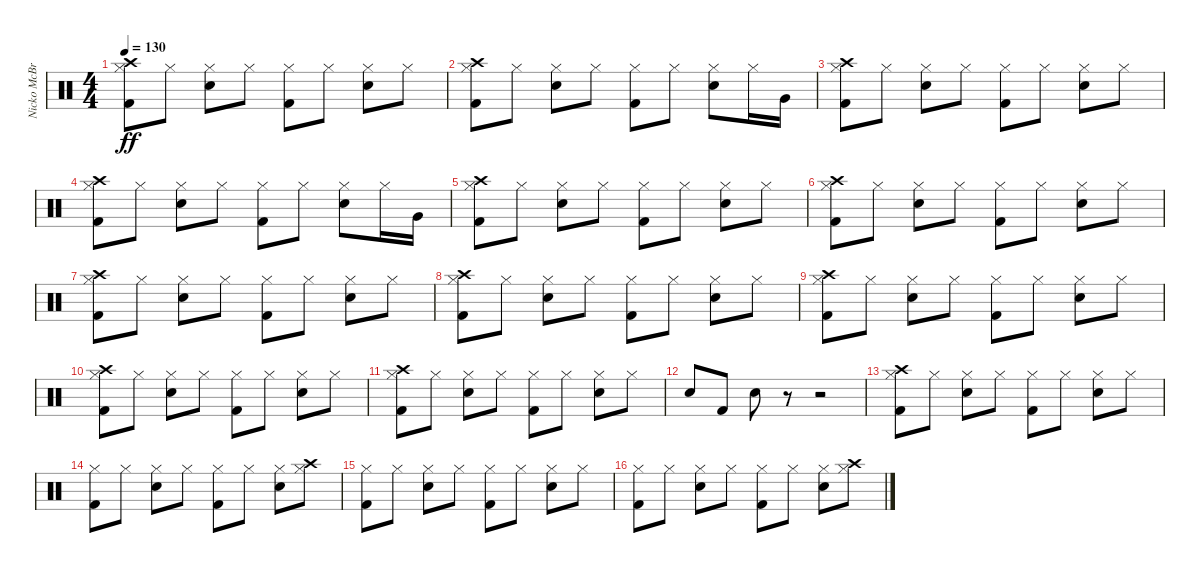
\track ("Nicko McBrain" "Nicko McBr") {instrument percussion}
\staff {score}
\articulation defaults
\ts (4 4)
\tempo 130
\clef neutral
\ks c
("Kick (hit) 2" "Hi-Hat (closed)" "Crash high (hit)").8{dy ff} "Hi-Hat (closed)".8 ("Snare (hit) 2" "Hi-Hat (closed)").8 "Hi-Hat (closed)".8 ("Kick (hit) 2" "Hi-Hat (closed)").8 "Hi-Hat (closed)".8 ("Snare (hit) 2" "Hi-Hat (closed)").8 "Hi-Hat (closed)".8 |
("Kick (hit) 2" "Hi-Hat (closed)" "Crash high (hit)").8 "Hi-Hat (closed)".8 ("Snare (hit) 2" "Hi-Hat (closed)").8 "Hi-Hat (closed)".8 ("Kick (hit) 2" "Hi-Hat (closed)").8 "Hi-Hat (closed)".8 ("Snare (hit) 2" "Hi-Hat (closed)").8 "Hi-Hat (closed)".16 "Very Low Tom (hit)".16 |
("Kick (hit) 2" "Hi-Hat (closed)" "Crash high (hit)").8 "Hi-Hat (closed)".8 ("Snare (hit) 2" "Hi-Hat (closed)").8 "Hi-Hat (closed)".8 ("Kick (hit) 2" "Hi-Hat (closed)").8 "Hi-Hat (closed)".8 ("Snare (hit) 2" "Hi-Hat (closed)").8 "Hi-Hat (closed)".8 |
("Kick (hit) 2" "Hi-Hat (closed)" "Crash high (hit)").8 "Hi-Hat (closed)".8 ("Snare (hit) 2" "Hi-Hat (closed)").8 "Hi-Hat (closed)".8 ("Kick (hit) 2" "Hi-Hat (closed)").8 "Hi-Hat (closed)".8 ("Snare (hit) 2" "Hi-Hat (closed)").8 "Hi-Hat (closed)".16 "Very Low Tom (hit)".16 |
("Kick (hit) 2" "Hi-Hat (closed)" "Crash high (hit)").8 "Hi-Hat (closed)".8 ("Snare (hit) 2" "Hi-Hat (closed)").8 "Hi-Hat (closed)".8 ("Kick (hit) 2" "Hi-Hat (closed)").8 "Hi-Hat (closed)".8 ("Snare (hit) 2" "Hi-Hat (closed)").8 "Hi-Hat (closed)".8 |
("Kick (hit) 2" "Hi-Hat (closed)" "Crash high (hit)").8 "Hi-Hat (closed)".8 ("Snare (hit) 2" "Hi-Hat (closed)").8 "Hi-Hat (closed)".8 ("Kick (hit) 2" "Hi-Hat (closed)").8 "Hi-Hat (closed)".8 ("Snare (hit) 2" "Hi-Hat (closed)").8 "Hi-Hat (closed)".8 |
("Kick (hit) 2" "Hi-Hat (closed)" "Crash high (hit)").8 "Hi-Hat (closed)".8 ("Snare (hit) 2" "Hi-Hat (closed)").8 "Hi-Hat (closed)".8 ("Kick (hit) 2" "Hi-Hat (closed)").8 "Hi-Hat (closed)".8 ("Snare (hit) 2" "Hi-Hat (closed)").8 "Hi-Hat (closed)".8 |
("Kick (hit) 2" "Hi-Hat (closed)" "Crash high (hit)").8 "Hi-Hat (closed)".8 ("Snare (hit) 2" "Hi-Hat (closed)").8 "Hi-Hat (closed)".8 ("Kick (hit) 2" "Hi-Hat (closed)").8 "Hi-Hat (closed)".8 ("Snare (hit) 2" "Hi-Hat (closed)").8 "Hi-Hat (closed)".8 |
("Kick (hit) 2" "Hi-Hat (closed)" "Crash high (hit)").8 "Hi-Hat (closed)".8 ("Snare (hit) 2" "Hi-Hat (closed)").8 "Hi-Hat (closed)".8 ("Kick (hit) 2" "Hi-Hat (closed)").8 "Hi-Hat (closed)".8 ("Snare (hit) 2" "Hi-Hat (closed)").8 "Hi-Hat (closed)".8 |
("Kick (hit) 2" "Hi-Hat (closed)" "Crash high (hit)").8 "Hi-Hat (closed)".8 ("Snare (hit) 2" "Hi-Hat (closed)").8 "Hi-Hat (closed)".8 ("Kick (hit) 2" "Hi-Hat (closed)").8 "Hi-Hat (closed)".8 ("Snare (hit) 2" "Hi-Hat (closed)").8 "Hi-Hat (closed)".8 |
("Kick (hit) 2" "Hi-Hat (closed)" "Crash high (hit)").8 "Hi-Hat (closed)".8 ("Snare (hit) 2" "Hi-Hat (closed)").8 "Hi-Hat (closed)".8 ("Kick (hit) 2" "Hi-Hat (closed)").8 "Hi-Hat (closed)".8 ("Snare (hit) 2" "Hi-Hat (closed)").8 "Hi-Hat (closed)".8 |
"Snare (hit) 2".8 "Kick (hit) 2".8 "Snare (hit) 2".8 r.8 r.2 |
("Kick (hit) 2" "Hi-Hat (closed)" "Crash high (hit)").8 "Hi-Hat (closed)".8 ("Snare (hit) 2" "Hi-Hat (closed)").8 "Hi-Hat (closed)".8 ("Kick (hit) 2" "Hi-Hat (closed)").8 "Hi-Hat (closed)".8 ("Snare (hit) 2" "Hi-Hat (closed)").8 "Hi-Hat (closed)".8 |
("Kick (hit) 2" "Hi-Hat (closed)").8 "Hi-Hat (closed)".8 ("Snare (hit) 2" "Hi-Hat (closed)").8 "Hi-Hat (closed)".8 ("Kick (hit) 2" "Hi-Hat (closed)").8 "Hi-Hat (closed)".8 ("Snare (hit) 2" "Hi-Hat (closed)").8 ("Hi-Hat (closed)" "Crash high (hit)").8 |
("Kick (hit) 2" "Hi-Hat (closed)").8 "Hi-Hat (closed)".8 ("Snare (hit) 2" "Hi-Hat (closed)").8 "Hi-Hat (closed)".8 ("Kick (hit) 2" "Hi-Hat (closed)").8 "Hi-Hat (closed)".8 ("Snare (hit) 2" "Hi-Hat (closed)").8 "Hi-Hat (closed)".8 |
("Kick (hit) 2" "Hi-Hat (closed)").8 "Hi-Hat (closed)".8 ("Snare (hit) 2" "Hi-Hat (closed)").8 "Hi-Hat (closed)".8 ("Kick (hit) 2" "Hi-Hat (closed)").8 "Hi-Hat (closed)".8 ("Snare (hit) 2" "Hi-Hat (closed)").8 ("Hi-Hat (closed)" "Crash high (hit)").8
